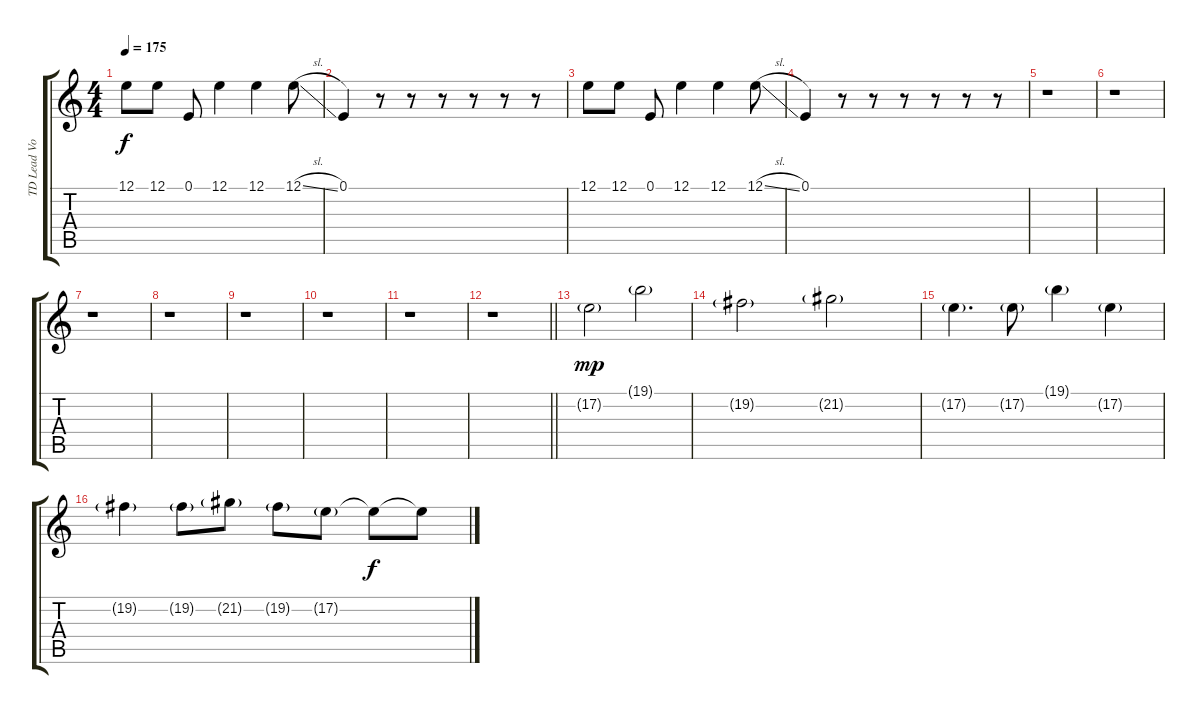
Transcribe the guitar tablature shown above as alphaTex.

\track ("TD Lead Vocals" "TD Lead Vo") {instrument violin}
\staff {score tabs}
\tuning (E4 B3 G3 D3 A2 E2) {hide}
\ts (4 4)
\tempo 175
\clef g2
\ks c
12.1.8{dy f} 12.1.8 0.1.8 12.1.4 12.1.4 12.1{sl}.8 |
0.1.4 r.8 r.8 r.8 r.8 r.8 r.8 |
12.1.8 12.1.8 0.1.8 12.1.4 12.1.4 12.1{sl}.8 |
0.1.4 r.8 r.8 r.8 r.8 r.8 r.8 |
r.1 |
r.1 |
r.1 |
r.1 |
r.1 |
r.1 |
r.1 |
\barLineRight lightlight
r.1 |
17.2{g}.2{dy mp balance 8} 19.1{g}.2 |
19.2{g}.2 21.2{g}.2 |
17.2{g}.4{d} 17.2{g}.8 19.1{g}.4 17.2{g}.4 |
19.2{g}.4 19.2{g}.8 21.2{g}.8 19.2{g}.8 17.2{g}.8 17.2{t}.8{dy f} 17.2{t}.8
